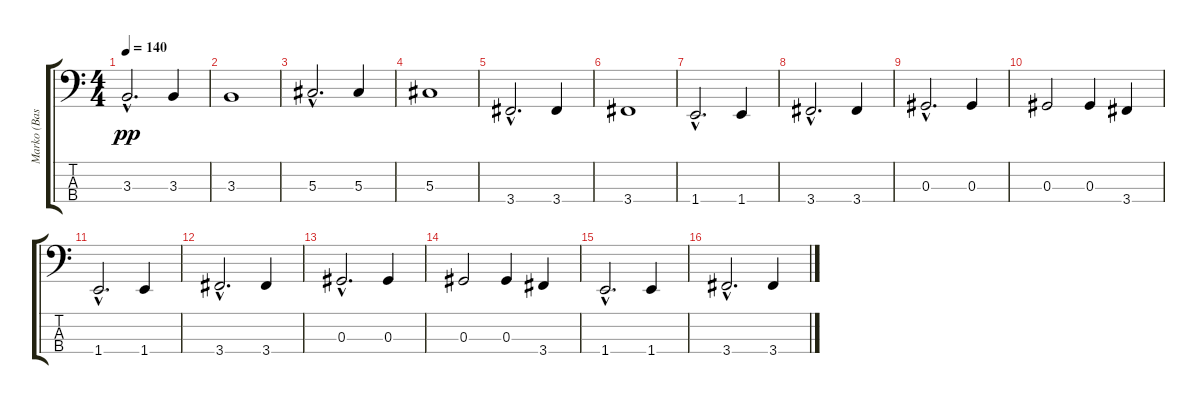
\track ("Marko (Bass)" "Marko (Bas") {instrument slapbass1}
\staff {score tabs}
\tuning (Gb2 Db2 Ab1 Eb1) {hide}
\ts (4 4)
\tempo 140
\clef f4
\ks c
3.3{hac}.2{d dy pp} 3.3.4 |
3.3.1 |
5.3{hac}.2{d volume 10 instrument slapbass1} 5.3.4 |
5.3.1 |
3.4{hac}.2{d} 3.4.4 |
3.4.1 |
1.4{hac}.2{d volume 10 instrument slapbass1} 1.4.4 |
3.4{hac}.2{d} 3.4.4 |
0.3{hac}.2{d} 0.3.4 |
0.3.2 0.3.4 3.4.4 |
1.4{hac}.2{d volume 10 instrument slapbass1} 1.4.4 |
3.4{hac}.2{d} 3.4.4 |
0.3{hac}.2{d} 0.3.4 |
0.3.2 0.3.4 3.4.4 |
1.4{hac}.2{d volume 10 instrument slapbass1} 1.4.4 |
3.4{hac}.2{d} 3.4.4
